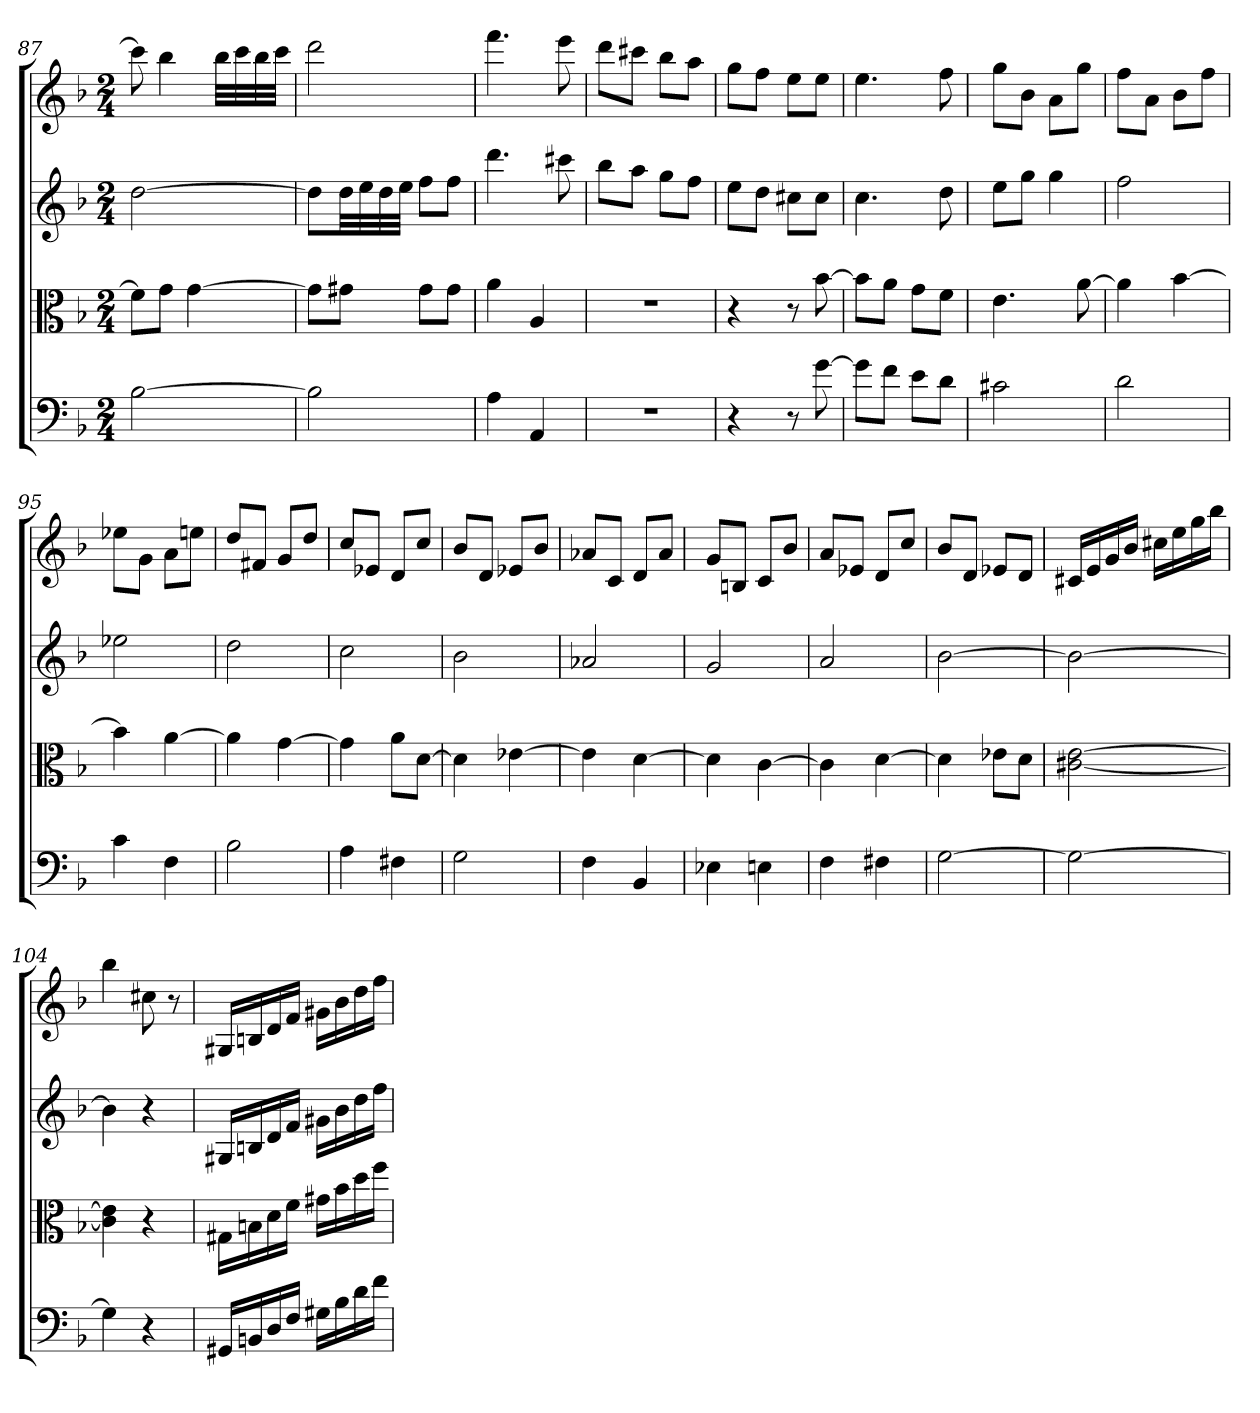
**kern	**kern	**kern	**kern
*part4	*part3	*part2	*part1
*staff4	*staff3	*staff2	*staff1
*clefF4	*clefC3	*clefG2	*clefG2
*k[b-]	*k[b-]	*k[b-]	*k[b-]
*d:	*d:	*d:	*d:
*M2/4	*M2/4	*M2/4	*M2/4
=87	=87	=87	=87
[2B-\	8f#\L]	[2dd\	8ccc\]
.	8g\J	.	4bb-\
.	[4g\	.	.
.	.	.	32bb-\LLL
.	.	.	32ccc\
.	.	.	32bb-\
.	.	.	32ccc\JJJ
=88	=88	=88	=88
2B-\]	8g\L]	8dd\L]	2ddd\
.	8g#X\J	32dd\LL	.
.	.	32ee\	.
.	.	32dd\	.
.	.	32ee\JJJ	.
.	8g#\L	8ff\L	.
.	8g#\J	8ff\J	.
=89	=89	=89	=89
4A\	4a\	4.ddd\	4.fff\
4AA/	4A/	.	.
.	.	8ccc#X\	8eee\
=90	=90	=90	=90
2r	2r	8bb-\L	8ddd\L
.	.	8aa\J	8ccc#X\J
.	.	8gg\L	8bb-\L
.	.	8ff\J	8aa\J
=91	=91	=91	=91
4r	4r	8ee\L	8gg\L
.	.	8dd\J	8ff\J
8r	8r	8cc#X\L	8ee\L
[8g\	[8b-\	8cc#\J	8ee\J
=92	=92	=92	=92
8g\L]	8b-\L]	4.cc\	4.ee\
8f\J	8a\J	.	.
8e\L	8g\L	.	.
8d\J	8f\J	8dd\	8ff\
=93	=93	=93	=93
2c#X\	4.e\	8ee\L	8gg\L
.	.	8gg\J	8b-\J
.	.	4gg\	8a\L
.	[8a\	.	8gg\J
=94	=94	=94	=94
2d\	4a\]	2ff\	8ff\L
.	.	.	8a\J
.	[4b-\	.	8b-\L
.	.	.	8ff\J
=95	=95	=95	=95
4c\	4b-\]	2ee-X\	8ee-X\L
.	.	.	8g\J
4F\	[4a\	.	8a\L
.	.	.	8een\J
=96	=96	=96	=96
2B-\	4a\]	2dd\	8dd/L
.	.	.	8f#X/J
.	[4g\	.	8g/L
.	.	.	8dd/J
=97	=97	=97	=97
4A\	4g\]	2cc\	8cc/L
.	.	.	8e-X/J
4F#X\	8a\L	.	8d/L
.	[8d\J	.	8cc/J
=98	=98	=98	=98
2G\	4d\]	2b-\	8b-/L
.	.	.	8d/J
.	[4e-X\	.	8e-X/L
.	.	.	8b-/J
=99	=99	=99	=99
4F\	4e-\]	2a-X/	8a-X/L
.	.	.	8c/J
4BB-/	[4d\	.	8d/L
.	.	.	8a-/J
=100	=100	=100	=100
4E-X\	4d\]	2g/	8g/L
.	.	.	8Bn/J
4En\	[4c\	.	8c/L
.	.	.	8b-/J
=101	=101	=101	=101
4F\	4c\]	2a/	8a/L
.	.	.	8e-X/J
4F#X\	[4d\	.	8d/L
.	.	.	8cc/J
=102	=102	=102	=102
[2G\	4d\]	[2b-\	8b-/L
.	.	.	8d/J
.	8e-X\L	.	8e-X/L
.	8d\J	.	8d/J
=103	=103	=103	=103
2G\_	[2c#X\ [2e\	2b-\_	16c#X/LL
.	.	.	16e/
.	.	.	16g/
.	.	.	16b-/JJ
.	.	.	16cc#X\LL
.	.	.	16ee\
.	.	.	16gg\
.	.	.	16bb-\JJ
=104	=104	=104	=104
4G\]	4c#]\ 4e]\	4b-\]	4bb-\
4r	4r	4r	8cc#X\
.	.	.	8r
=105	=105	=105	=105
16GG#X/LL	16G#X\LL	16G#X/LL	16G#X/LL
16BBn/	16Bn\	16Bn/	16Bn/
16D/	16d\	16d/	16d/
16F/JJ	16f\JJ	16f/JJ	16f/JJ
16G#X\LL	16g#X\LL	16g#X\LL	16g#X\LL
16B-\	16b-\	16b-\	16b-\
16d\	16dd\	16dd\	16dd\
16f\JJ	16ff\JJ	16ff\JJ	16ff\JJ
=	=	=	=
*-	*-	*-	*-
